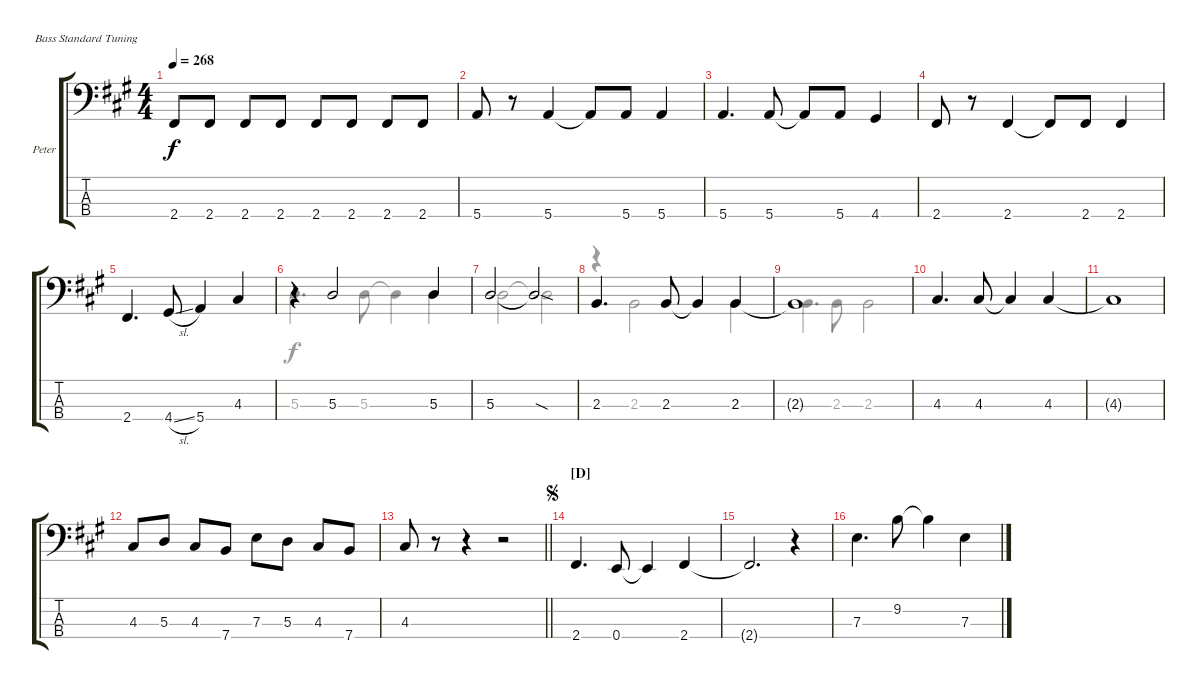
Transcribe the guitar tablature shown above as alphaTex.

\defaultSystemsLayout 4
\bracketExtendMode groupsimilarinstruments
\firstSystemTrackNameOrientation horizontal
\otherSystemsTrackNameOrientation horizontal
\track ("Peter Baltes" "Peter") {instrument electricbassfinger}
\staff {score tabs}
\tuning (G2 D2 A1 E1)
\voice
\ts (4 4)
\tempo 268
\clef f4
\ks a
2.4.8{dy f} 2.4.8 2.4.8 2.4.8 2.4.8 2.4.8 2.4.8 2.4.8 |
5.4.8 r.8 5.4.4 5.4{t}.8 5.4.8 5.4.4 |
5.4.4{d} 5.4.8 5.4{t}.8 5.4.8 4.4.4 |
2.4.8 r.8 2.4.4 2.4{t}.8 2.4.8 2.4.4 |
2.4.4{d} 4.4{sl}.8 5.4.4 4.3.4 |
r.4 5.3.2 5.3.4 |
5.3.2 5.3{sod t}.2 |
2.3.4{d} 2.3.8 2.3{t}.4 2.3.4 |
2.3{t}.1 |
4.3.4{d} 4.3.8 4.3{t}.4 4.3.4 |
4.3{t}.1 |
4.3.8 5.3.8 4.3.8 7.4.8 7.3.8 5.3.8 4.3.8 7.4.8 |
\barLineRight lightlight
4.3.8 r.8 r.4 r.2 |
\section ("D" "")
\jump segno
2.4.4{d} 0.4.8 0.4{t}.4 2.4.4 |
2.4{t}.2{d} r.4 |
7.3.4{d} 9.2.8 9.2{t}.4 7.3.4
\voice
\clef f4
\ottava regular
\simile none
\ks a
|
|
|
|
|
5.3.4{d} 5.3.8 5.3{t}.4 5.3.4 |
5.3.2 5.3{sod t}.2 |
r.4 2.3.2 2.3.4 |
2.3.4{d} 2.3.8 2.3.2 |
|
|
|
\barLineRight lightlight
|
|
|
